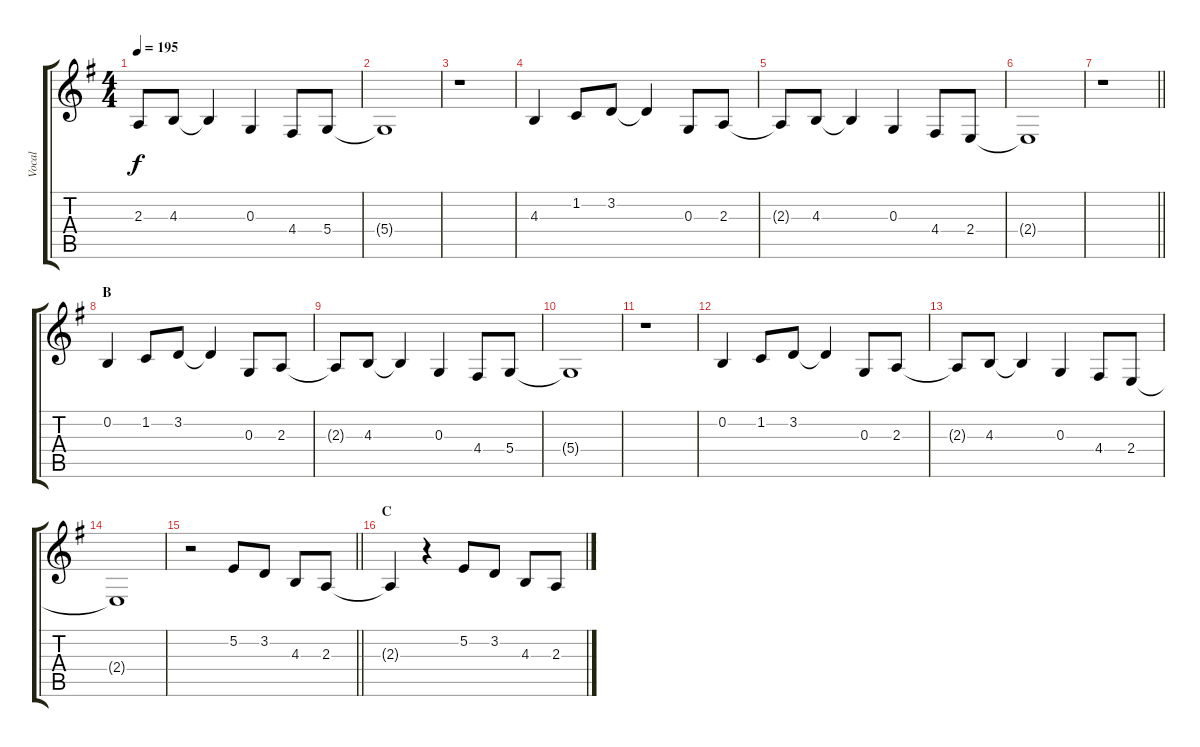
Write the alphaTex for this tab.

\track ("Vocal" "Vocal") {instrument altosax}
\staff {score tabs}
\tuning (E4 B3 G3 D3 A2 E2) {hide}
\ts (4 4)
\tempo 195
\clef g2
\ks g
2.3{t}.8{dy f} 4.3.8 4.3{t}.4 0.3.4 4.4.8 5.4.8 |
5.4{t}.1 |
r.1 |
4.3.4 1.2.8 3.2.8 3.2{t}.4 0.3.8 2.3.8 |
2.3{t}.8 4.3.8 4.3{t}.4 0.3.4 4.4.8 2.4.8 |
2.4{t}.1 |
\barLineRight lightlight
r.1 |
\section ("" "B")
0.2.4 1.2.8 3.2.8 3.2{t}.4 0.3.8 2.3.8 |
2.3{t}.8 4.3.8 4.3{t}.4 0.3.4 4.4.8 5.4.8 |
5.4{t}.1 |
r.1 |
0.2.4 1.2.8 3.2.8 3.2{t}.4 0.3.8 2.3.8 |
2.3{t}.8 4.3.8 4.3{t}.4 0.3.4 4.4.8 2.4.8 |
2.4{t}.1 |
\barLineRight lightlight
r.2 5.2.8 3.2.8 4.3.8 2.3.8 |
\section ("" "C")
2.3{t}.4 r.4 5.2.8 3.2.8 4.3.8 2.3.8
